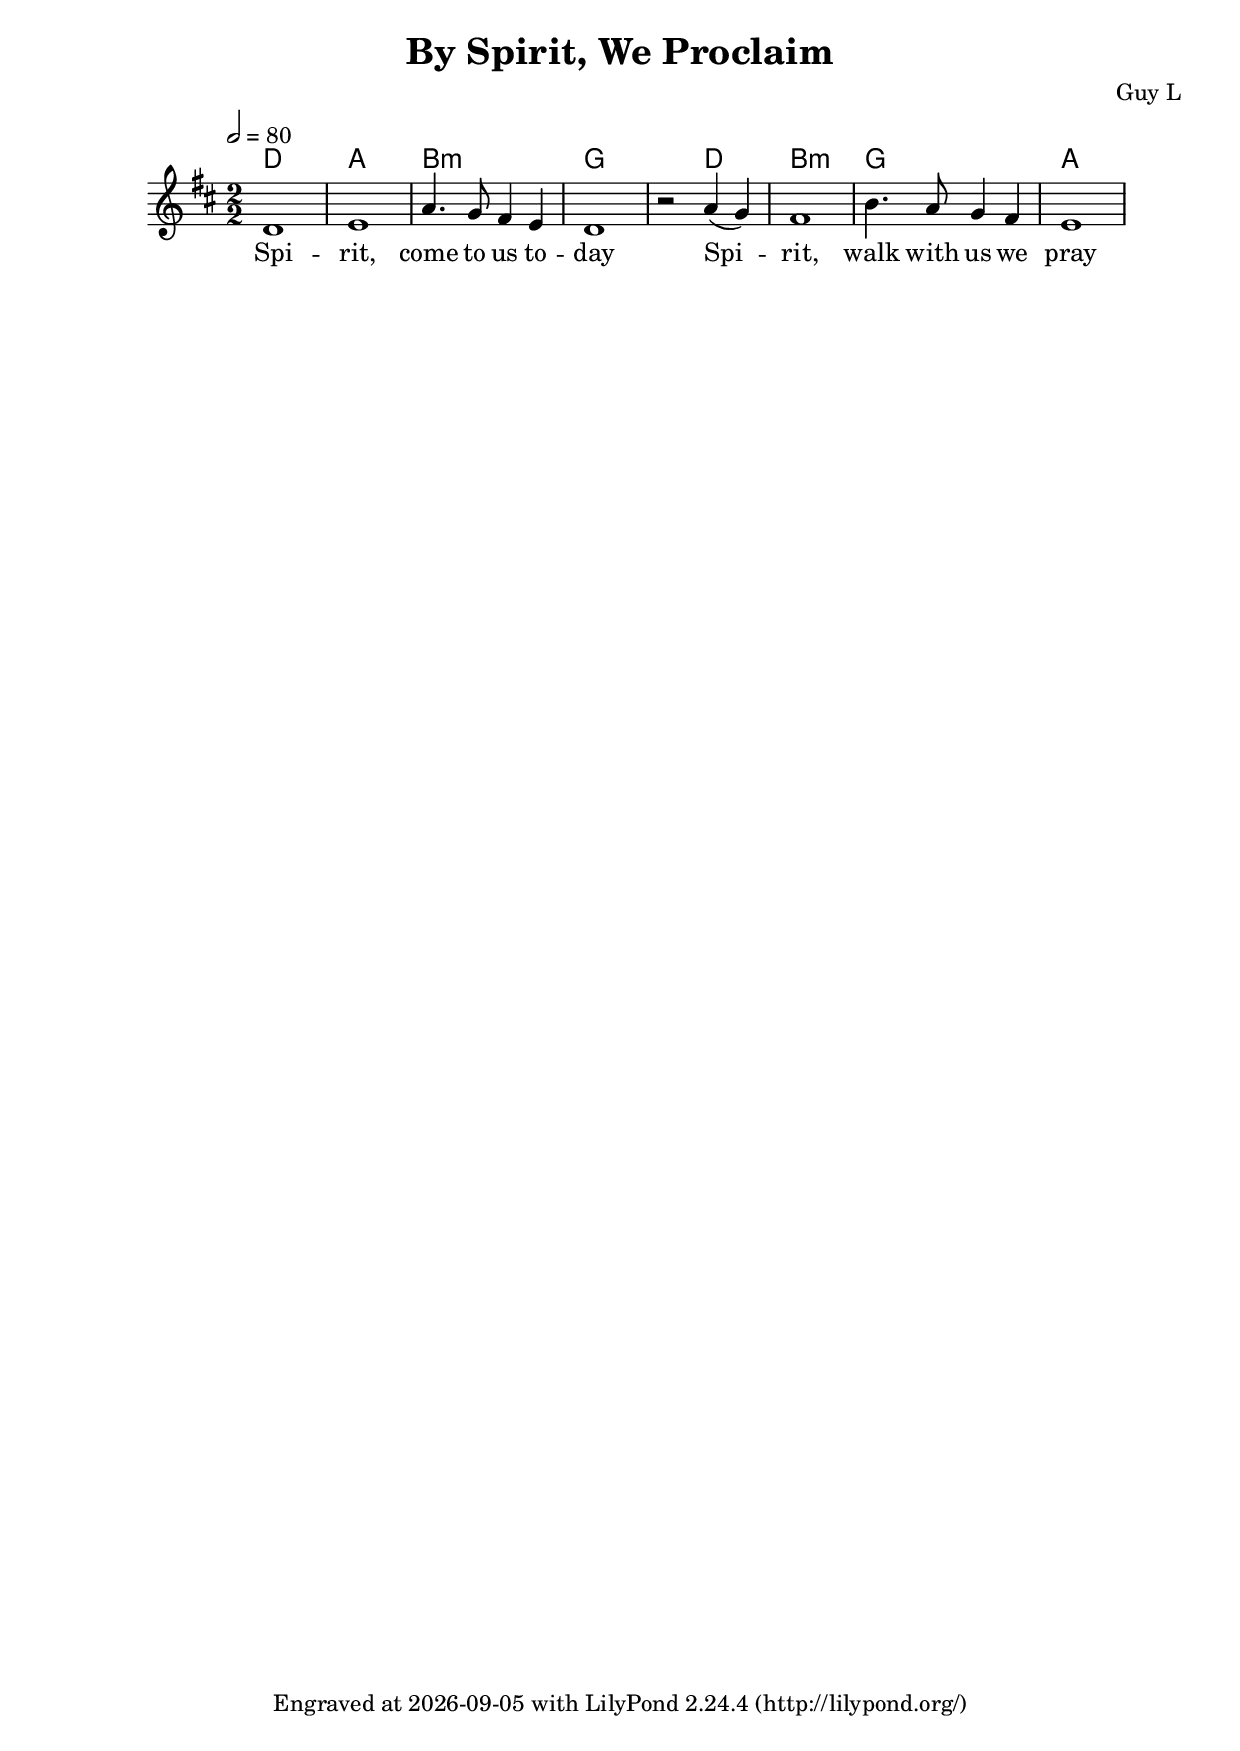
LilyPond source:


\header {
  title = "By Spirit, We Proclaim"
  composer = "Guy L"
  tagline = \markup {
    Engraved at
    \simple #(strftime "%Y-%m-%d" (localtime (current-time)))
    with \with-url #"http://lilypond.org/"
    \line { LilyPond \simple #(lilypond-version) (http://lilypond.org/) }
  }
}
\include "predefined-guitar-fretboards.ly"

refrainchords = \chordmode { d1 a b:m g1. d2 b1:m g1 a }

refrain = \lyricmode { 
  Spi -- rit, come to us to -- day
  Spi -- rit, walk with us we pray
  Our Souls need your guiding force
  To help us serve our God
  Help us spread the good news of the Lord
}

refrainmelody = { 

\tempo 2 = 80 \key d \major 
\numericTimeSignature
 \time 2/2 \relative c' { d1 e a4. g8 fis4 e d1 r2 a'4 (g) fis1  b4. a8 g4 fis  e1  }}
\score {
   << 
    \new voice = "chords" {
      \new ChordNames \refrainchords
    }
    \new Voice = "melody" {
      \refrainmelody
    }
     \new Lyrics \lyricsto "melody" {
      \refrain    }
  >>

  \layout {}
  \midi {}
}
